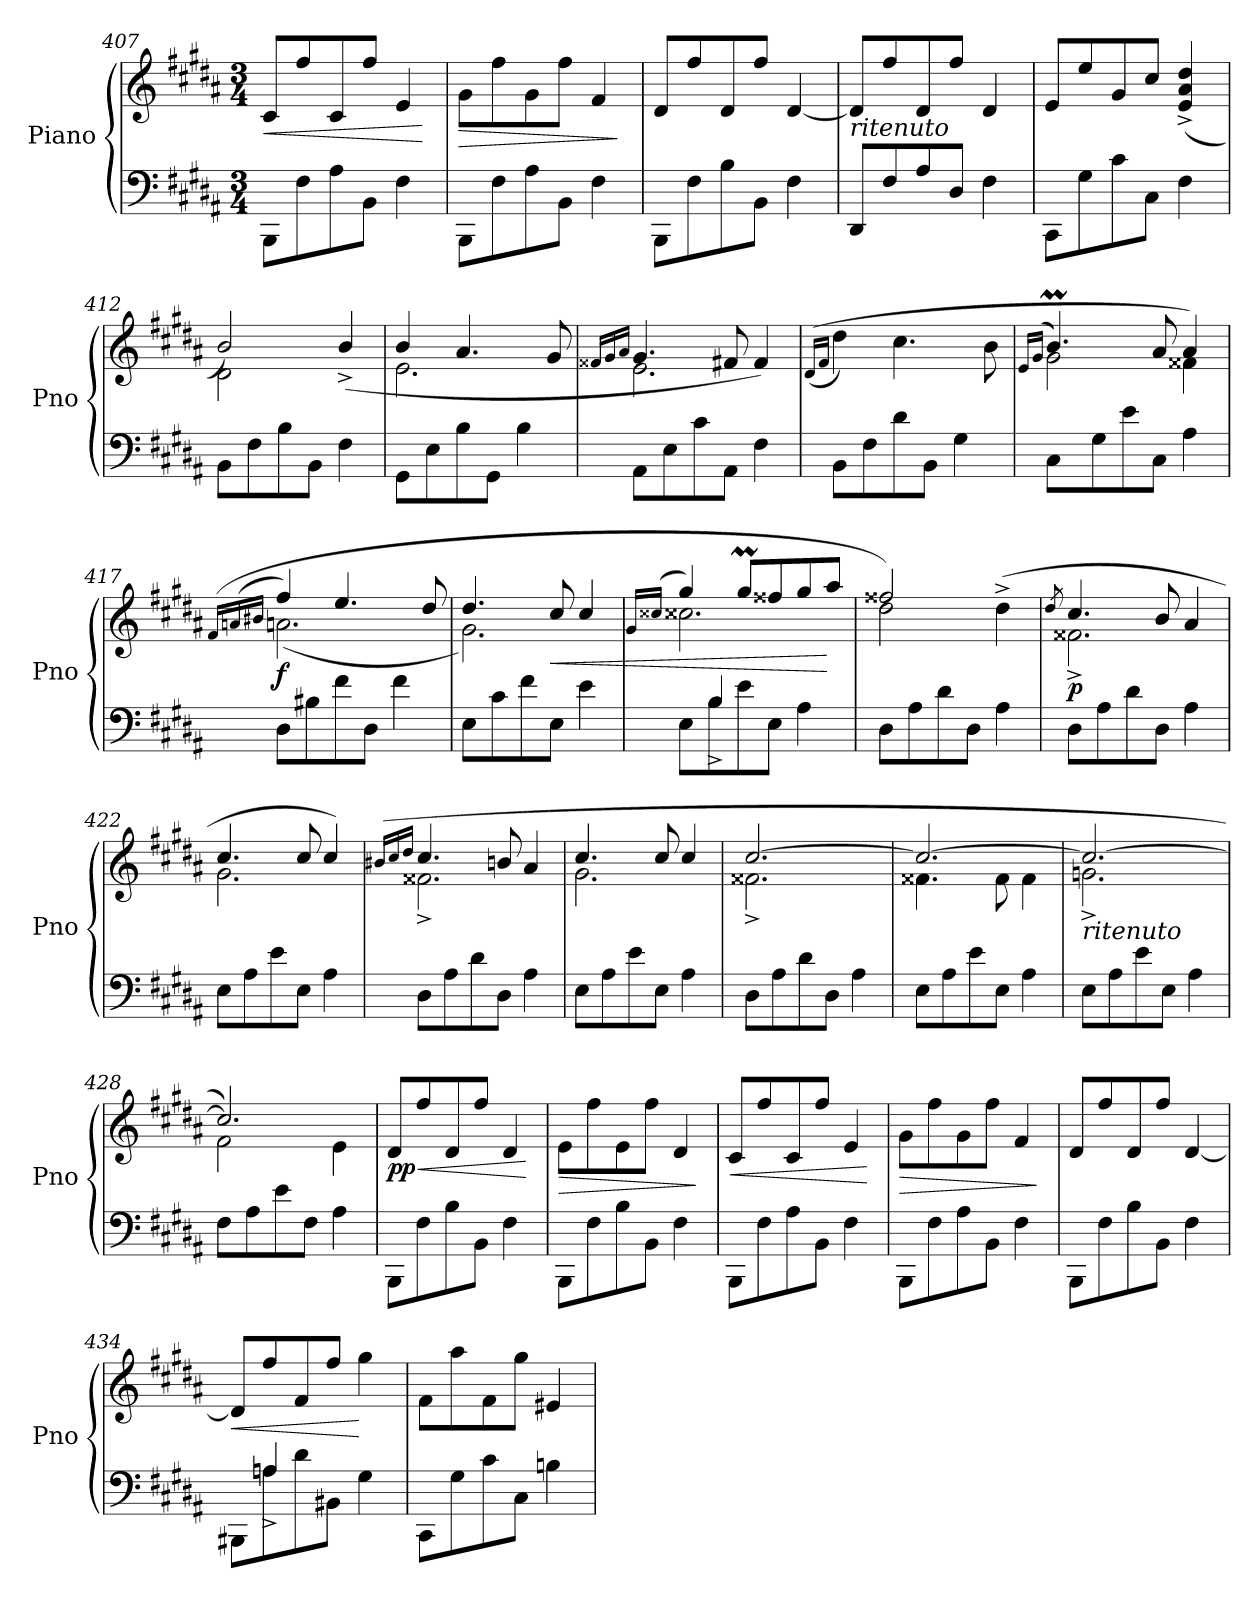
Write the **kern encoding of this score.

**kern	**kern	**dynam
*part1	*part1	*part1
*staff2	*staff1	*staff1/2
*I"Piano	*	*
*I'Pno	*	*
*clefF4	*clefG2	*
*k[f#c#g#d#a#]	*k[f#c#g#d#a#]	*
*M3/4	*M3/4	*
=407	=407	=407
!	!	!LO:HP:b
8BBB\L	8c#/L	<
8F#\	8ff#/	.
8A#\	8c#/	.
8BB\J	8ff#/J	.
4F#\	4e/	.
.	.	[
=408	=408	=408
!	!	!LO:HP:b
8BBB\L	8g#\L	>
8F#\	8ff#\	.
8A#\	8g#\	.
8BB\J	8ff#\J	.
4F#\	4f#/	.
.	.	]
=409	=409	=409
8BBB\L	8d#/L	.
8F#\	8ff#/	.
8B\	8d#/	.
8BB\J	8ff#/J	.
4F#\	[4d#/	.
=410	=410	=410
!LO:TX:a:i:t=ritenuto	!	!
8DD#/L	8d#/L]	.
8F#/	8ff#/	.
8A#/	8d#/	.
8D#/J	8ff#/J	.
4F#\	4d#/	.
=411	=411	=411
8CC#\L	8e/L	.
8G#\	8ee/	.
8c#\	8g#/	.
8C#\J	8cc#/J	.
4F#\	(>4e/^ 4a#/^ 4dd#/^	.
=412	=412	=412
*	*^	*
8BB\L	2b/)	2d#\	.
8F#\	.	.	.
8B\	.	.	.
8BB\J	.	.	.
4F#\	(4b^/	4ryy	.
!!LO:LB:g=z	!!
=413	=413	=413	=413
!	!	!	!LO:DY:b
8GG#\L	4b/	2.e\	other-dynamics
8E\	.	.	.
8B\	4.a#/	.	.
8GG#\J	.	.	.
4B\	.	.	.
.	8g#/	.	.
=414	=414	=414	=414
.	16qf##X/LL	.	.
.	16qg#/	.	.
.	16qa#/JJ	.	.
8AA#\L	4.g#/	2.e\	.
8E\	.	.	.
8c#\	.	.	.
8AA#\J	8f#X/	.	.
4F#\	4f#/)	.	.
*	*v	*v	*
=415	=415	=415
.	((16qd#/LL	.
.	16qf#/JJ	.
8BB\L	4dd#\)	.
8F#\	.	.
8d#\	4.cc#\	.
8BB\J	.	.
4G#\	.	.
.	8b\	.
=416	=416	=416
.	16qe/LL	.
.	(16qg#/JJ	.
*	*^	*
*	*	*^	*
8C#\L	4.bM/)	2g#\	16ryy	.
.	.	.	16cc#/yy	.
8G#\	.	.	4b/yy	.
8e\	.	.	.	.
8C#\J	8a#/	.	4.ryy	.
4A#\	4a#/)	4f##X\	.	.
*	*v	*v	*v	*
=417	=417	=417
.	(16qf#/LL	.
.	(16qan/	.
.	16qb#X/JJ	.
*	*^	*
!	!	!	!LO:DY:b
8D#\L	4ff#/)	(2.a\	f
8B#X\	.	.	.
8f#\	4.ee/	.	.
8D#\J	.	.	.
4f#\	.	.	.
.	8dd#/	.	.
=418	=418	=418	=418
8E\L	4.dd#/	2.g#\)	.
8c#\	.	.	.
8f#\	.	.	.
!	!	!	!LO:HP:b
8E\J	8cc#/	.	<
4e\	4cc#/	.	.
!!LO:LB:g=z	!!
=419	=419	=419	=419
.	16qg#/LL	.	.
.	(16qcc##X/JJ	.	.
*^	*	*	*
8E\L	8ryy	4gg#/)	2.cc##\	.
8B\	4B^/	.	.	.
.	.	8qgg#/Lyy	.	.
.	.	8qaa#/Jyy	.	.
8e\	.	8gg#M/L	.	.
8E\J	4.ryy	8ff##X/	.	.
4A#\	.	8gg#/	.	.
.	.	8aa#/J	.	[
*v	*v	*	*	*
=420	=420	=420	=420
8D#\L	2ff##X/)	2dd#\	.
8A#\	.	.	.
8d#\	.	.	.
8D#\J	.	.	.
4A#\	(>4dd#^\	4ryy	.
=421	=421	=421	=421
.	8qdd#/	.	.
!	!	!	!LO:DY:b
8D#\L	4.cc#/	2.f##X^\	p
8A#\	.	.	.
8d#\	.	.	.
8D#\J	8b/	.	.
4A#\	4a#/	.	.
=422	=422	=422	=422
8E\L	4.cc#/	2.g#\	.
8A#\	.	.	.
8e\	.	.	.
8E\J	8cc#/	.	.
4A#\	4cc#/)	.	.
=423	=423	=423	=423
.	(16qb#X/LL	.	.
.	16qcc#/	.	.
.	16qdd#/JJ	.	.
8D#\L	4.cc#/	2.f##X^\	.
8A#\	.	.	.
8d#\	.	.	.
8D#\J	8bn/	.	.
4A#\	4a#/	.	.
=424	=424	=424	=424
8E\L	4.cc#/	2.g#\	.
8A#\	.	.	.
8e\	.	.	.
8E\J	8cc#/	.	.
4A#\	4cc#/	.	.
!!LO:LB:g=z	!!
=425	=425	=425	=425
!	!	!	!LO:DY:a
8D#\L	[2.cc#/	2.f##X^\	other-dynamics
8A#\	.	.	.
8d#\	.	.	.
8D#\J	.	.	.
4A#\	.	.	.
=426	=426	=426	=426
8E\L	2.cc#/_	4.f##X\	.
8A#\	.	.	.
8e\	.	.	.
8E\J	.	8f##\	.
4A#\	.	4f##\	.
=427	=427	=427	=427
!LO:TX:a:i:t=ritenuto	!	!	!
8E\L	2.cc#/_	2.gn^\	.
8A#\	.	.	.
8e\	.	.	.
8E\J	.	.	.
4A#\	.	.	.
=428	=428	=428	=428
8F#\L	2.cc#/])	2f#\	.
8A#\	.	.	.
8e\	.	.	.
8F#\J	.	.	.
4A#\	.	4e\	.
=429	=429	=429	=429
!	!	!	!LO:HP:b
!	!	!	!LO:DY:n=1:b
*	*v	*v	*
8BBB\L	8d#/L	< pp
8F#\	8ff#/	.
8B\	8d#/	.
8BB\J	8ff#/J	.
4F#\	4d#/	.
.	.	[
=430	=430	=430
!	!	!LO:HP:b
8BBB\L	8e\L	>
8F#\	8ff#\	.
8B\	8e\	.
8BB\J	8ff#\J	.
4F#\	4d#/	.
.	.	]
!!LO:LB:g=z
=431	=431	=431
!	!	!LO:HP:b
8BBB\L	8c#/L	<
8F#\	8ff#/	.
8A#\	8c#/	.
8BB\J	8ff#/J	.
4F#\	4e/	.
.	.	[
=432	=432	=432
!	!	!LO:HP:b
8BBB\L	8g#\L	>
8F#\	8ff#\	.
8A#\	8g#\	.
8BB\J	8ff#\J	.
4F#\	4f#/	.
.	.	]
=433	=433	=433
8BBB\L	8d#/L	.
8F#\	8ff#/	.
8B\	8d#/	.
8BB\J	8ff#/J	.
4F#\	[4d#/	.
=434	=434	=434
*^	*	*
!	!	!	!LO:HP:b
8BBB#X\L	8ryy	8d#/L]	<
8An\	4Ani^/	8ff#/	.
8d#\	.	8f#/	.
8BB#X\J	4.ryy	8ff#/J	.
4G#\	.	4gg#\	[
*v	*v	*	*
=435	=435	=435
8CC#\L	8f#\L	.
8G#\	8aa#\	.
8c#\	8f#\	.
8C#\J	8gg#\J	.
4Bn\	4e#X/	.
=	=	=
*-	*-	*-
